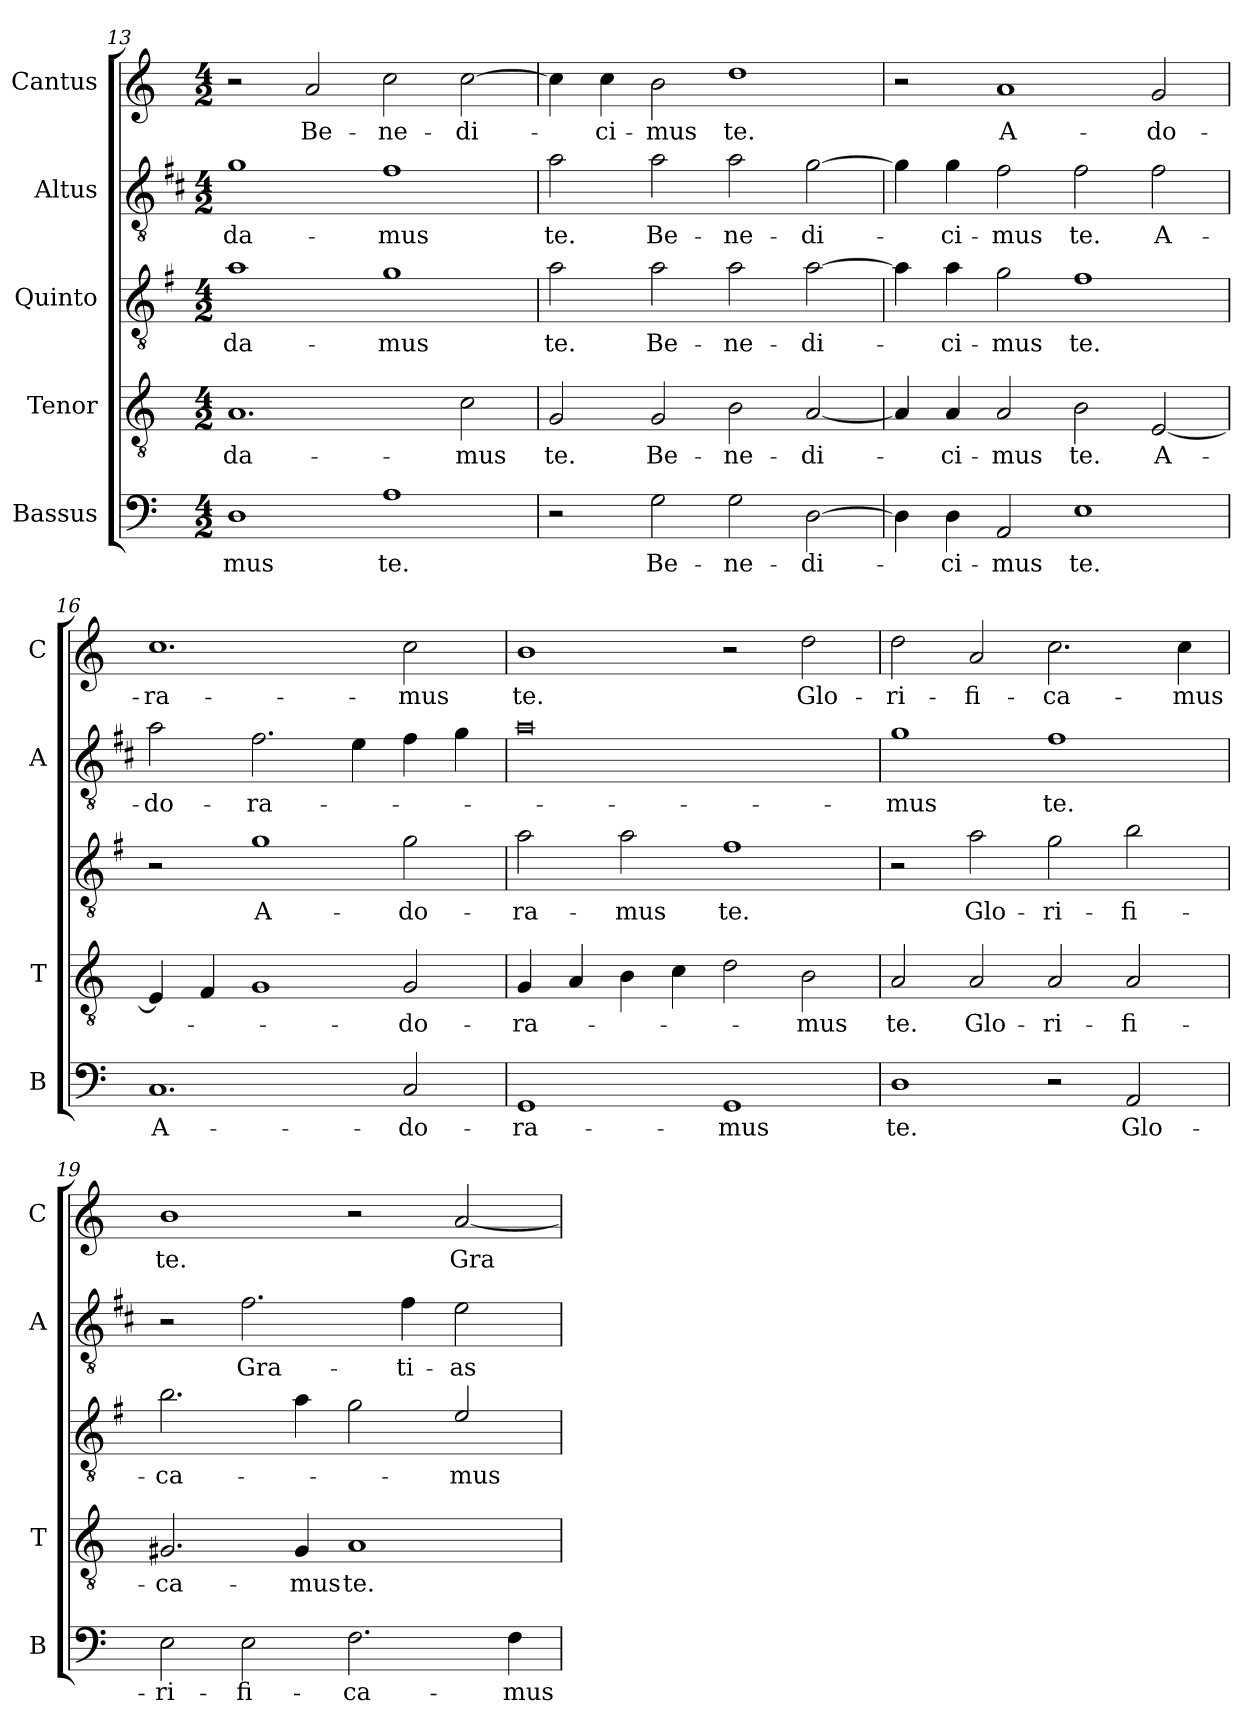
**kern	**text	**kern	**text	**kern	**text	**kern	**text	**kern	**text
*part5	*part5	*part4	*part4	*part3	*part3	*part2	*part2	*part1	*part1
*staff5	*staff5	*staff4	*staff4	*staff3	*staff3	*staff2	*staff2	*staff1	*staff1
*I"Bassus	*	*I"Tenor	*	*I"Quinto	*	*I"Altus	*	*I"Cantus	*
*I'B	*	*I'T	*	*	*	*I'A	*	*I'C	*
*clefF4	*	*clefGv2	*	*clefGv2	*	*clefGv2	*	*clefG2	*
*	*	*	*	*ITrd4c7	*	*ITrd1c2	*	*	*
*k[]	*	*k[]	*	*k[]	*	*k[]	*	*k[]	*
*C:	*	*C:	*	*C:	*	*C:	*	*C:	*
*M4/2	*	*M4/2	*	*M4/2	*	*M4/2	*	*M4/2	*
=13	=13	=13	=13	=13	=13	=13	=13	=13	=13
!	!LO:LY:b	!	!LO:LY:b	!	!LO:LY:b	!	!LO:LY:b	!	!
1D	-mus	1.A	-da-	1d	-da-	1f	-da-	2r	.
!	!	!	!	!	!	!	!	!	!LO:LY:b
.	.	.	.	.	.	.	.	2a/	Be-
!	!LO:LY:b	!	!	!	!LO:LY:b	!	!LO:LY:b	!	!LO:LY:b
1A	te.	.	.	1c	-mus	1e	-mus	2cc\	-ne-
!	!	!	!LO:LY:b	!	!	!	!	!	!LO:LY:b
.	.	2c\	-mus	.	.	.	.	[2cc\	-di-
=14	=14	=14	=14	=14	=14	=14	=14	=14	=14
!	!	!	!LO:LY:b	!	!LO:LY:b	!	!LO:LY:b	!	!
2r	.	2G/	te.	2d\	te.	2g\	te.	4cc\]	.
!	!	!	!	!	!	!	!	!	!LO:LY:b
.	.	.	.	.	.	.	.	4cc\	-ci-
!	!LO:LY:b	!	!LO:LY:b	!	!LO:LY:b	!	!LO:LY:b	!	!LO:LY:b
2G\	Be-	2G/	Be-	2d\	Be-	2g\	Be-	2b\	-mus
!	!LO:LY:b	!	!LO:LY:b	!	!LO:LY:b	!	!LO:LY:b	!	!LO:LY:b
2G\	-ne-	2B\	-ne-	2d\	-ne-	2g\	-ne-	1dd	te.
!	!LO:LY:b	!	!LO:LY:b	!	!LO:LY:b	!	!LO:LY:b	!	!
[2D\	-di-	[2A/	-di-	[2d\	-di-	[2f\	-di-	.	.
=15	=15	=15	=15	=15	=15	=15	=15	=15	=15
4D\]	.	4A/]	.	4d\]	.	4f\]	.	2r	.
!	!LO:LY:b	!	!LO:LY:b	!	!LO:LY:b	!	!LO:LY:b	!	!
4D\	-ci-	4A/	-ci-	4d\	-ci-	4f\	-ci-	.	.
!	!LO:LY:b	!	!LO:LY:b	!	!LO:LY:b	!	!LO:LY:b	!	!LO:LY:b
2AA/	-mus	2A/	-mus	2c\	-mus	2e\	-mus	1a	A-
!	!LO:LY:b	!	!LO:LY:b	!	!LO:LY:b	!	!LO:LY:b	!	!
1E	te.	2B\	te.	1B	te.	2e\	te.	.	.
!	!	!	!LO:LY:b	!	!	!	!LO:LY:b	!	!LO:LY:b
.	.	[2E/	A-	.	.	2e\	A-	2g/	-do-
=16	=16	=16	=16	=16	=16	=16	=16	=16	=16
!	!LO:LY:b	!	!	!	!	!	!LO:LY:b	!	!LO:LY:b
1.C	A-	4E/]	.	2r	.	2g\	-do-	1.cc	-ra-
.	.	4F/	.	.	.	.	.	.	.
!	!	!	!	!	!LO:LY:b	!	!LO:LY:b	!	!
.	.	1G	.	1c	A-	2.e\	-ra-	.	.
.	.	.	.	.	.	4d\	.	.	.
!	!LO:LY:b	!	!LO:LY:b	!	!LO:LY:b	!	!	!	!LO:LY:b
2C/	-do-	2G/	-do-	2c\	-do-	4e\	.	2cc\	-mus
.	.	.	.	.	.	4f\	.	.	.
=17	=17	=17	=17	=17	=17	=17	=17	=17	=17
!	!LO:LY:b	!	!LO:LY:b	!	!LO:LY:b	!	!	!	!LO:LY:b
1GG	-ra-	4G/	-ra-	2d\	-ra-	0g	.	1b	te.
.	.	4A/	.	.	.	.	.	.	.
!	!	!	!	!	!LO:LY:b	!	!	!	!
.	.	4B\	.	2d\	-mus	.	.	.	.
.	.	4c\	.	.	.	.	.	.	.
!	!LO:LY:b	!	!	!	!LO:LY:b	!	!	!	!
1GG	-mus	2d\	.	1B	te.	.	.	2r	.
!	!	!	!LO:LY:b	!	!	!	!	!	!LO:LY:b
.	.	2B\	-mus	.	.	.	.	2dd\	Glo-
!!LO:PB:g=z
=18	=18	=18	=18	=18	=18	=18	=18	=18	=18
!	!LO:LY:b	!	!LO:LY:b	!	!	!	!LO:LY:b	!	!LO:LY:b
1D	te.	2A/	te.	2r	.	1f	-mus	2dd\	-ri-
!	!	!	!LO:LY:b	!	!LO:LY:b	!	!	!	!LO:LY:b
.	.	2A/	Glo-	2d\	Glo-	.	.	2a/	-fi-
!	!	!	!LO:LY:b	!	!LO:LY:b	!	!LO:LY:b	!	!LO:LY:b
2r	.	2A/	-ri-	2c\	-ri-	1e	te.	2.cc\	-ca-
!	!LO:LY:b	!	!LO:LY:b	!	!LO:LY:b	!	!	!	!
2AA/	Glo-	2A/	-fi-	2e\	-fi-	.	.	.	.
!	!	!	!	!	!	!	!	!	!LO:LY:b
.	.	.	.	.	.	.	.	4cc\	-mus
=19	=19	=19	=19	=19	=19	=19	=19	=19	=19
!	!LO:LY:b	!	!LO:LY:b	!	!LO:LY:b	!	!	!	!LO:LY:b
2E\	-ri-	2.G#X/	-ca-	2.e\	-ca-	2r	.	1b	te.
!	!LO:LY:b	!	!	!	!	!	!LO:LY:b	!	!
2E\	-fi-	.	.	.	.	2.e\	Gra-	.	.
!	!	!	!LO:LY:b	!	!	!	!	!	!
.	.	4G#/	-mus	4d\	.	.	.	.	.
!	!LO:LY:b	!	!LO:LY:b	!	!	!	!	!	!
2.F\	-ca-	1A	te.	2c\	.	.	.	2r	.
!	!	!	!	!	!	!	!LO:LY:b	!	!
.	.	.	.	.	.	4e\	-ti-	.	.
!	!	!	!	!	!LO:LY:b	!	!LO:LY:b	!	!LO:LY:b
.	.	.	.	2A/	-mus	2d\	-as	[2a/	Gra-
!	!LO:LY:b	!	!	!	!	!	!	!	!
4F\	-mus	.	.	.	.	.	.	.	.
=	=	=	=	=	=	=	=	=	=
*-	*-	*-	*-	*-	*-	*-	*-	*-	*-
